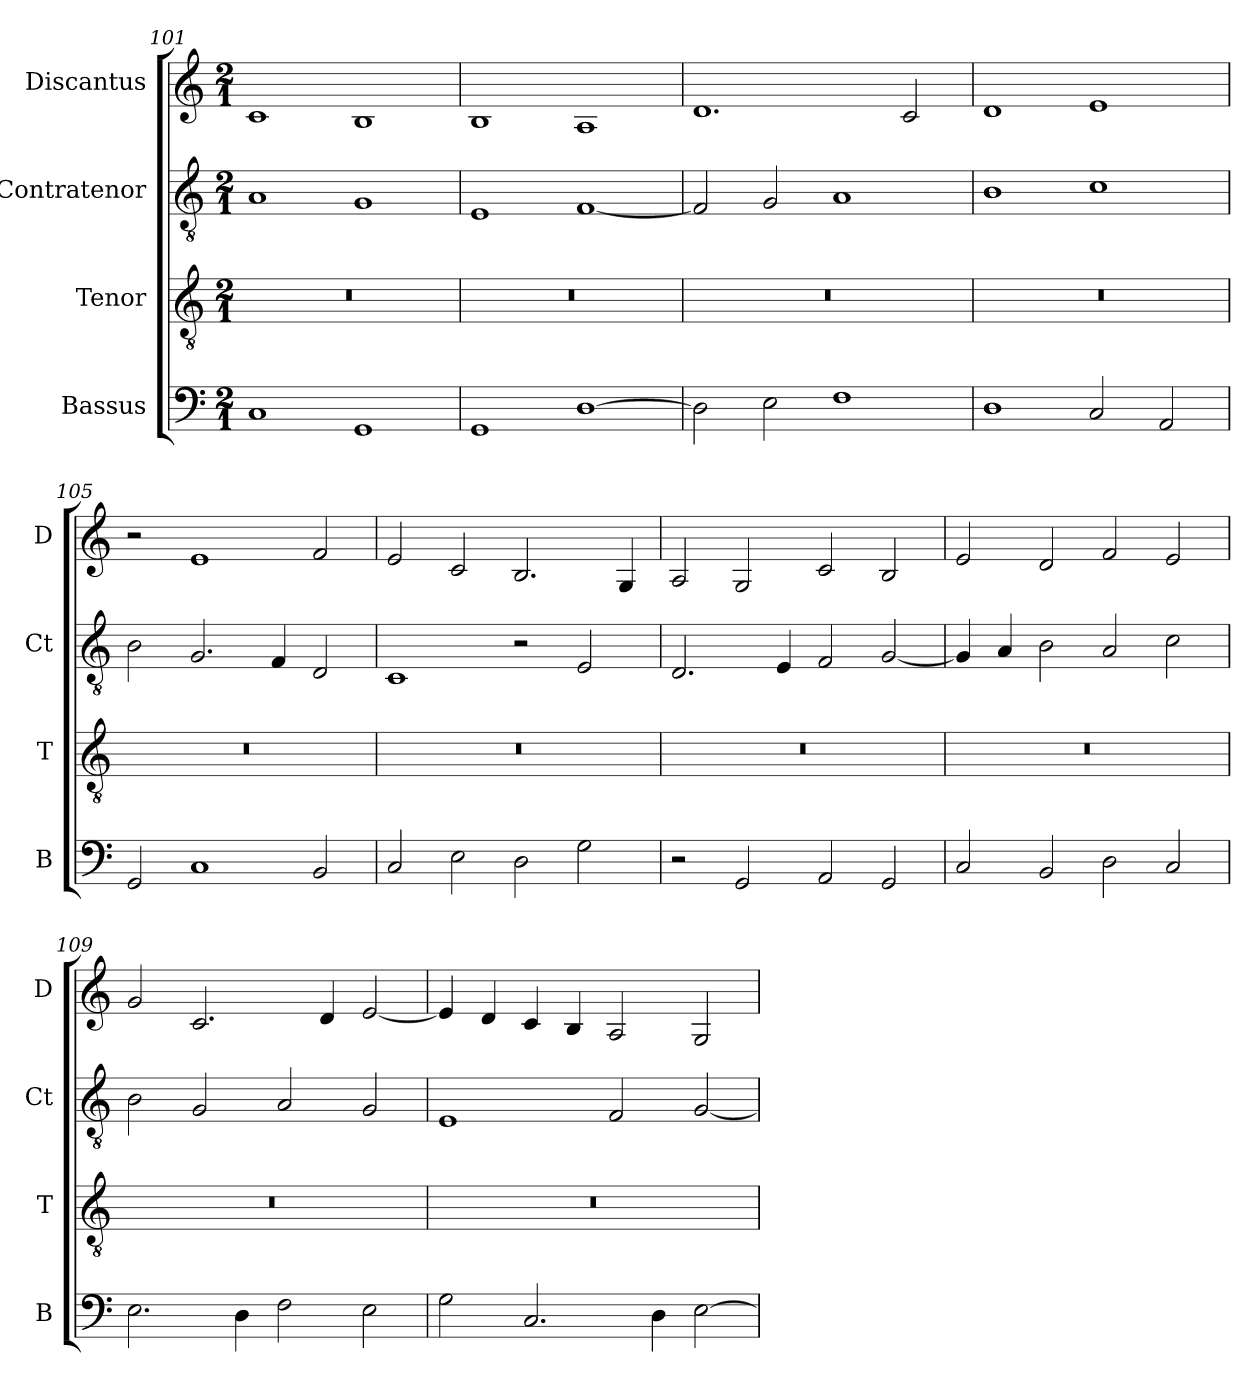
**kern	**kern	**kern	**kern
*part4	*part3	*part2	*part1
*staff4	*staff3	*staff2	*staff1
*I"Bassus	*I"Tenor	*I"Contratenor	*I"Discantus
*I'B	*I'T	*I'Ct	*I'D
*clefF4	*clefGv2	*clefGv2	*clefG2
*k[]	*k[]	*k[]	*k[]
*M2/1	*M2/1	*M2/1	*M2/1
=101	=101	=101	=101
1C	0r	1A	1c
1GG	.	1G	1B
=102	=102	=102	=102
1GG	0r	1E	1B
[1D	.	[1F	1A
=103	=103	=103	=103
2D\]	0r	2F/]	1.d
2E\	.	2G/	.
1F	.	1A	.
.	.	.	2c/
=104	=104	=104	=104
1D	0r	1B	1d
2C/	.	1c	1e
2AA/	.	.	.
=105	=105	=105	=105
2GG/	0r	2B\	2r
1C	.	2.G/	1e
.	.	4F/	.
2BB/	.	2D/	2f/
=106	=106	=106	=106
2C/	0r	1C	2e/
2E\	.	.	2c/
2D\	.	2r	2.B/
2G\	.	2E/	.
.	.	.	4G/
=107	=107	=107	=107
2r	0r	2.D/	2A/
2GG/	.	.	2G/
.	.	4E/	.
2AA/	.	2F/	2c/
2GG/	.	[2G/	2B/
=108	=108	=108	=108
2C/	0r	4G/]	2e/
.	.	4A/	.
2BB/	.	2B\	2d/
2D\	.	2A/	2f/
2C/	.	2c\	2e/
=109	=109	=109	=109
2.E\	0r	2B\	2g/
.	.	2G/	2.c/
4D\	.	.	.
2F\	.	2A/	.
.	.	.	4d/
2E\	.	2G/	[2e/
=110	=110	=110	=110
2G\	0r	1E	4e/]
.	.	.	4d/
2.C/	.	.	4c/
.	.	.	4B/
.	.	2F/	2A/
4D\	.	.	.
[2E\	.	[2G/	2G/
=	=	=	=
*-	*-	*-	*-
